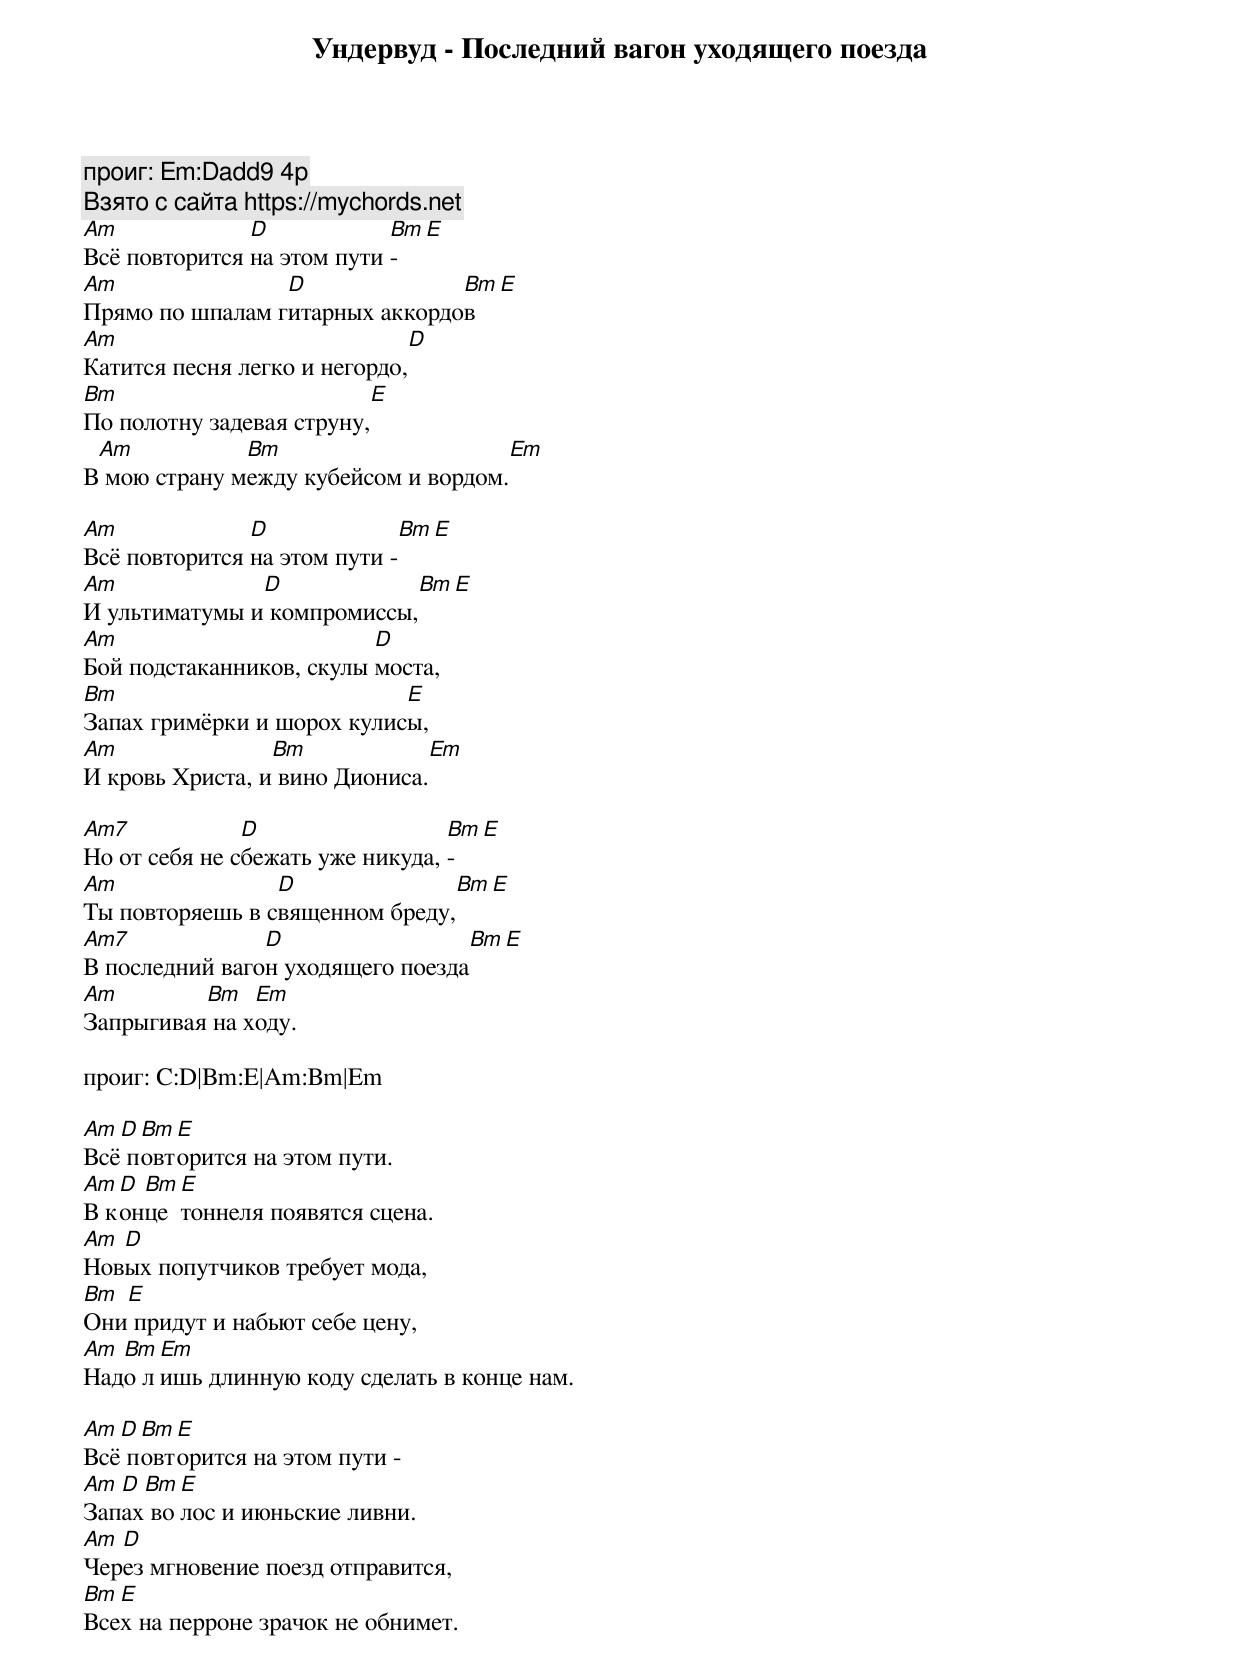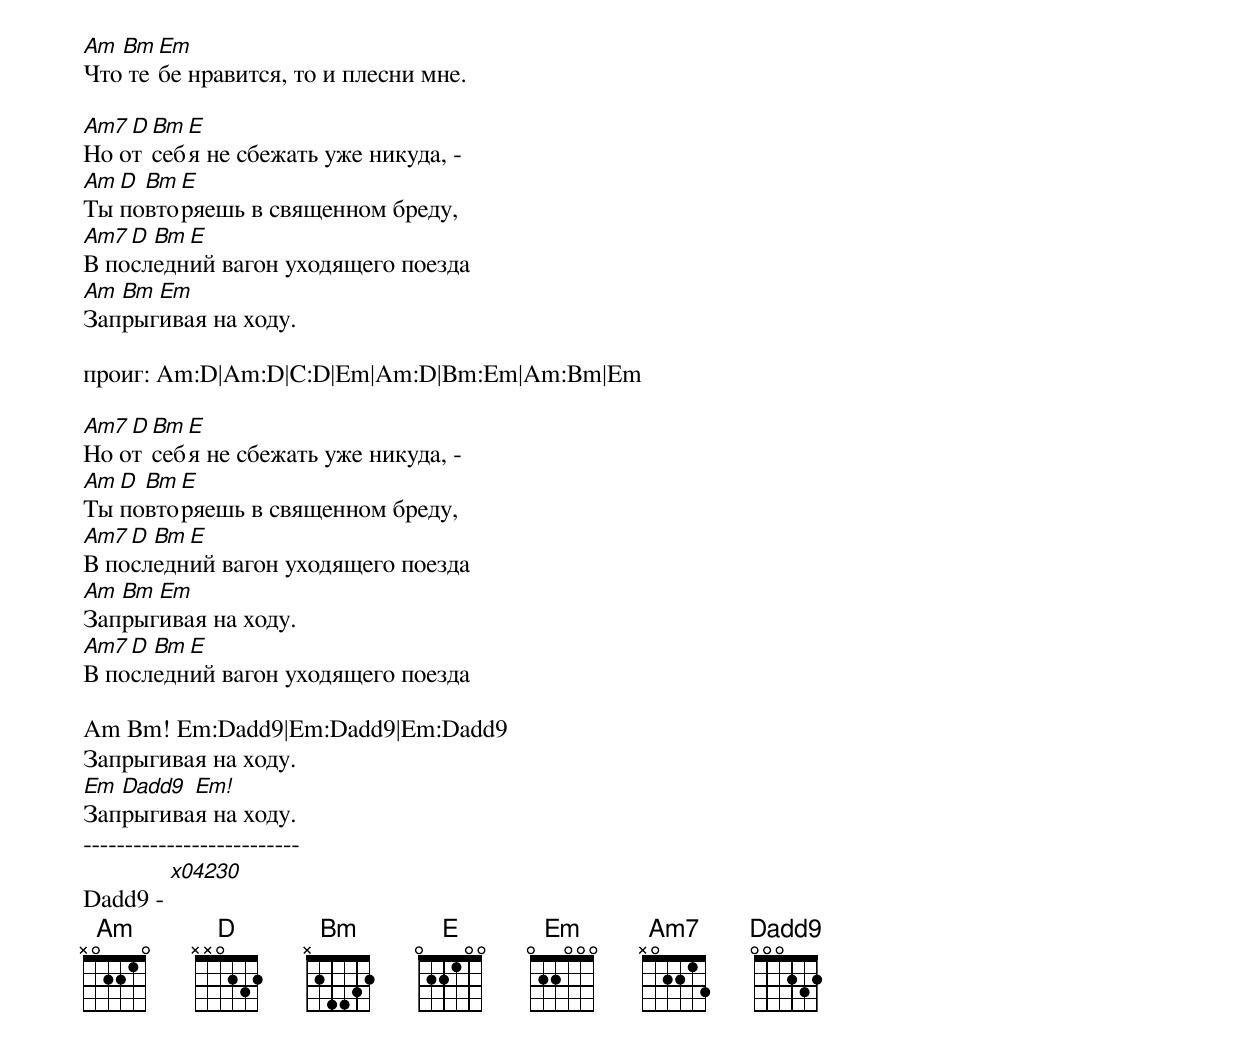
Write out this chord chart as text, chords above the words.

Ундервуд - Последний вагон уходящего поезда

проиг: Em:Dadd9 4p
Взято с сайта https://mychords.net
Am             D            Bm    E
Всё повторится на этом пути -
Am               D              Bm            E
Прямо по шпалам гитарных аккордов
Am                            D
Катится песня легко и негордо,
Bm                         E
По полотну задевая струну,
 Am           Bm                           Em
В мою страну между кубейсом и вордом.

Am             D              Bm    E
Всё повторится на этом пути -
Am             D                Bm         E
И ультиматумы и компромиссы,
Am                        D
Бой подстаканников, скулы моста,
Bm                          E
Запах гримёрки и шорох кулисы,
Am               Bm            Em
И кровь Христа, и вино Диониса.

Am7            D                  Bm          E
Но от себя не сбежать уже никуда, -
Am               D                   Bm          E
Ты повторяешь в священном бреду,
Am7             D                     Bm          E
В последний вагон уходящего поезда
Am        Bm   Em
Запрыгивая на ходу.

проиг: C:D|Bm:E|Am:Bm|Em

Am D Bm E
Всё повторится на этом пути.
Am D Bm E
В конце тоннеля появятся сцена.
Am D
Новых попутчиков требует мода,
Bm E
Они придут и набьют себе цену,
Am Bm Em
Надо лишь длинную коду сделать в конце нам.

Am D Bm E
Всё повторится на этом пути -
Am D Bm E
Запах волос и июньские ливни.
Am D
Через мгновение поезд отправится,
Bm E
Всех на перроне зрачок не обнимет.
Am Bm Em
Что тебе нравится, то и плесни мне.

Am7 D Bm E
Но от себя не сбежать уже никуда, -
Am D Bm E
Ты повторяешь в священном бреду,
Am7 D Bm E
В последний вагон уходящего поезда
Am Bm Em
Запрыгивая на ходу.

проиг: Am:D|Am:D|C:D|Em|Am:D|Bm:Em|Am:Bm|Em

Am7 D Bm E
Но от себя не сбежать уже никуда, -
Am D Bm E
Ты повторяешь в священном бреду,
Am7 D Bm E
В последний вагон уходящего поезда
Am Bm Em
Запрыгивая на ходу.
Am7 D Bm E
В последний вагон уходящего поезда

Am Bm! Em:Dadd9|Em:Dadd9|Em:Dadd9
Запрыгивая на ходу.
Em Dadd9 Em!
Запрыгивая на ходу.
--------------------------
Dadd9 - [x04230]
